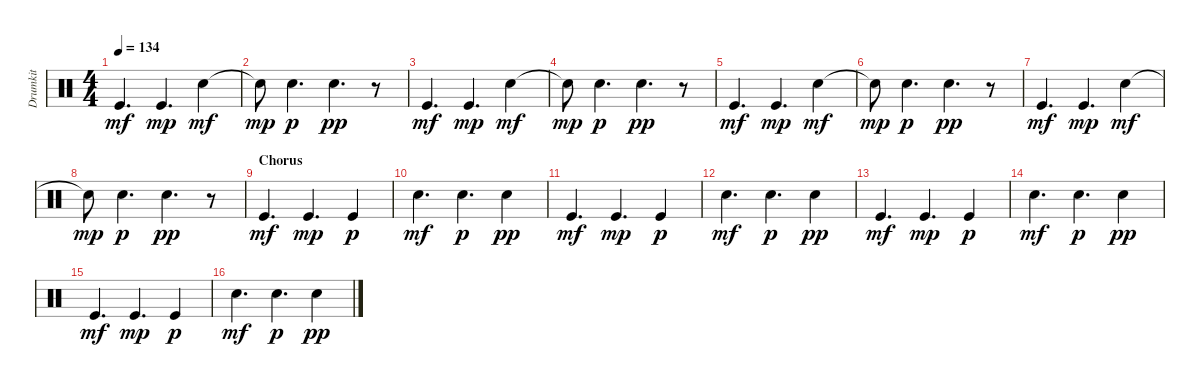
\track ("Drumkit" "Drumkit") {instrument percussion}
\staff {score}
\articulation defaults
\ts (4 4)
\tempo 134
\clef neutral
\ks c "Kick (hit)".4{d dy mf} "Kick (hit)".4{d dy mp} "Snare (hit) 2".4{dy mf}
|
"Snare (hit) 2"{t}.8{dy mp} "Snare (hit) 2".4{d dy p} "Snare (hit) 2".4{d dy pp} r.8 |
"Kick (hit)".4{d dy mf} "Kick (hit)".4{d dy mp} "Snare (hit) 2".4{dy mf} |
"Snare (hit) 2"{t}.8{dy mp} "Snare (hit) 2".4{d dy p} "Snare (hit) 2".4{d dy pp} r.8 |
"Kick (hit)".4{d dy mf} "Kick (hit)".4{d dy mp} "Snare (hit) 2".4{dy mf} |
"Snare (hit) 2"{t}.8{dy mp} "Snare (hit) 2".4{d dy p} "Snare (hit) 2".4{d dy pp} r.8 |
"Kick (hit)".4{d dy mf} "Kick (hit)".4{d dy mp} "Snare (hit) 2".4{dy mf} |
"Snare (hit) 2"{t}.8{dy mp} "Snare (hit) 2".4{d dy p} "Snare (hit) 2".4{d dy pp} r.8 |
\section ("" "Chorus")
"Kick (hit)".4{d dy mf} "Kick (hit)".4{d dy mp} "Kick (hit)".4{dy p} |
"Snare (hit) 2".4{d dy mf} "Snare (hit) 2".4{d dy p} "Snare (hit) 2".4{dy pp} |
"Kick (hit)".4{d dy mf} "Kick (hit)".4{d dy mp} "Kick (hit)".4{dy p} |
"Snare (hit) 2".4{d dy mf} "Snare (hit) 2".4{d dy p} "Snare (hit) 2".4{dy pp} |
"Kick (hit)".4{d dy mf} "Kick (hit)".4{d dy mp} "Kick (hit)".4{dy p} |
"Snare (hit) 2".4{d dy mf} "Snare (hit) 2".4{d dy p} "Snare (hit) 2".4{dy pp} |
"Kick (hit)".4{d dy mf} "Kick (hit)".4{d dy mp} "Kick (hit)".4{dy p} |
"Snare (hit) 2".4{d dy mf} "Snare (hit) 2".4{d dy p} "Snare (hit) 2".4{dy pp}
